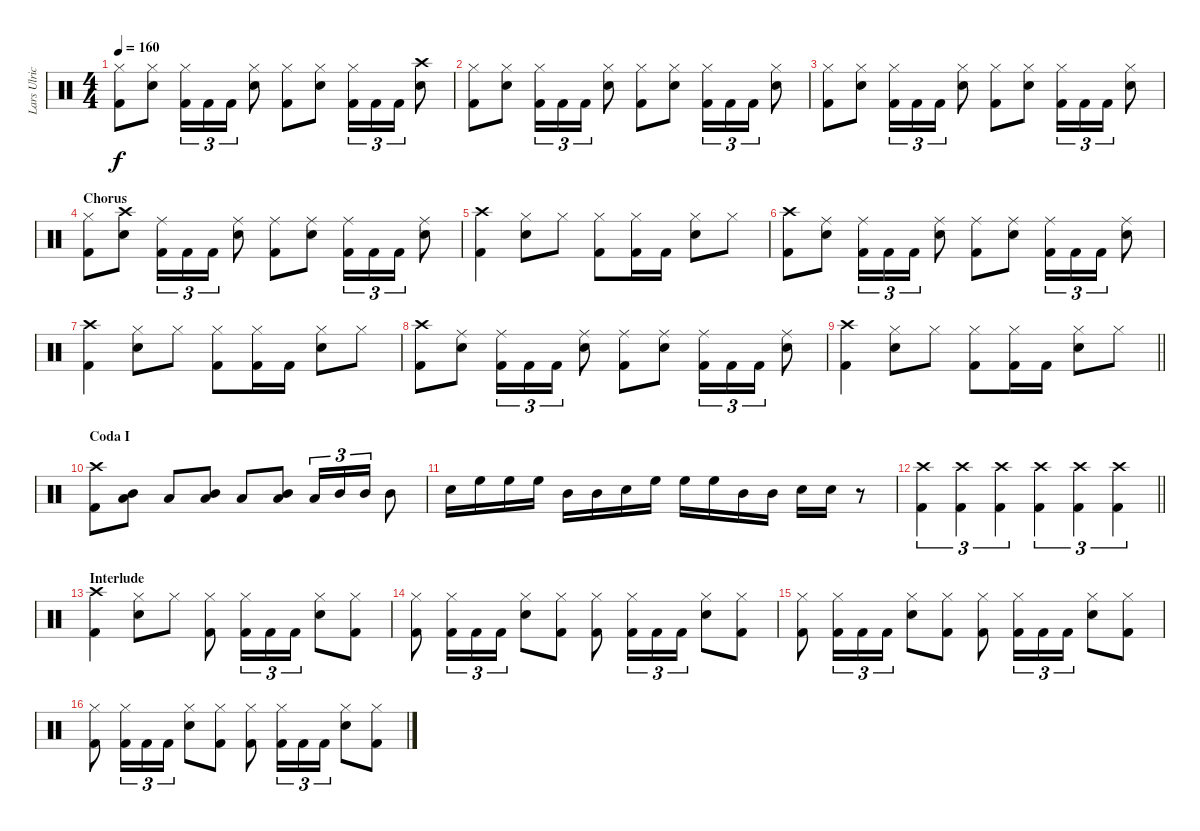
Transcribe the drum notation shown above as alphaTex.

\track ("Lars Ulrich - Drums" "Lars Ulric") {instrument percussion}
\staff {score}
\articulation defaults
\ts (4 4)
\tempo 160
\clef neutral
\ks c
("Hi-Hat (closed)" "Kick (hit) 2").8{dy f} ("Hi-Hat (closed)" "Snare (hit) 2").8 ("Hi-Hat (closed)" "Kick (hit) 2").16{tu (3 2)} "Kick (hit) 2".16{tu (3 2)} "Kick (hit) 2".16{tu (3 2)} ("Hi-Hat (closed)" "Snare (hit) 2").8 ("Hi-Hat (closed)" "Kick (hit) 2").8 ("Hi-Hat (closed)" "Snare (hit) 2").8 ("Hi-Hat (closed)" "Kick (hit) 2").16{tu (3 2)} "Kick (hit) 2".16{tu (3 2)} "Kick (hit) 2".16{tu (3 2)} ("Crash high (hit)" "Snare (hit) 2").8 |
("Hi-Hat (closed)" "Kick (hit) 2").8 ("Hi-Hat (closed)" "Snare (hit) 2").8 ("Hi-Hat (closed)" "Kick (hit) 2").16{tu (3 2)} "Kick (hit) 2".16{tu (3 2)} "Kick (hit) 2".16{tu (3 2)} ("Hi-Hat (closed)" "Snare (hit) 2").8 ("Hi-Hat (closed)" "Kick (hit) 2").8 ("Hi-Hat (closed)" "Snare (hit) 2").8 ("Hi-Hat (closed)" "Kick (hit) 2").16{tu (3 2)} "Kick (hit) 2".16{tu (3 2)} "Kick (hit) 2".16{tu (3 2)} ("Hi-Hat (closed)" "Snare (hit) 2").8 |
("Hi-Hat (closed)" "Kick (hit) 2").8 ("Hi-Hat (closed)" "Snare (hit) 2").8 ("Hi-Hat (closed)" "Kick (hit) 2").16{tu (3 2)} "Kick (hit) 2".16{tu (3 2)} "Kick (hit) 2".16{tu (3 2)} ("Hi-Hat (closed)" "Snare (hit) 2").8 ("Hi-Hat (closed)" "Kick (hit) 2").8 ("Hi-Hat (closed)" "Snare (hit) 2").8 ("Hi-Hat (closed)" "Kick (hit) 2").16{tu (3 2)} "Kick (hit) 2".16{tu (3 2)} "Kick (hit) 2".16{tu (3 2)} ("Hi-Hat (closed)" "Snare (hit) 2").8 |
\section ("" "Chorus")
("Hi-Hat (closed)" "Kick (hit) 2").8 ("Crash high (hit)" "Snare (hit) 2").8 ("Ride (middle)" "Kick (hit) 2").16{tu (3 2)} "Kick (hit) 2".16{tu (3 2)} "Kick (hit) 2".16{tu (3 2)} ("Ride (middle)" "Snare (hit) 2").8 ("Ride (middle)" "Kick (hit) 2").8 ("Ride (middle)" "Snare (hit) 2").8 ("Ride (middle)" "Kick (hit) 2").16{tu (3 2)} "Kick (hit) 2".16{tu (3 2)} "Kick (hit) 2".16{tu (3 2)} ("Ride (middle)" "Snare (hit) 2").8 |
("Crash high (hit)" "Kick (hit) 2").4 ("Hi-Hat (closed)" "Snare (hit) 2").8 "Hi-Hat (closed)".8 ("Hi-Hat (closed)" "Kick (hit) 2").8 ("Hi-Hat (closed)" "Kick (hit) 2").16 "Kick (hit) 2".16 ("Hi-Hat (closed)" "Snare (hit) 2").8 "Hi-Hat (closed)".8 |
("Crash high (hit)" "Kick (hit) 2").8 ("Ride (middle)" "Snare (hit) 2").8 ("Ride (middle)" "Kick (hit) 2").16{tu (3 2)} "Kick (hit) 2".16{tu (3 2)} "Kick (hit) 2".16{tu (3 2)} ("Ride (middle)" "Snare (hit) 2").8 ("Ride (middle)" "Kick (hit) 2").8 ("Ride (middle)" "Snare (hit) 2").8 ("Ride (middle)" "Kick (hit) 2").16{tu (3 2)} "Kick (hit) 2".16{tu (3 2)} "Kick (hit) 2".16{tu (3 2)} ("Ride (middle)" "Snare (hit) 2").8 |
("Crash high (hit)" "Kick (hit) 2").4 ("Hi-Hat (closed)" "Snare (hit) 2").8 "Hi-Hat (closed)".8 ("Hi-Hat (closed)" "Kick (hit) 2").8 ("Hi-Hat (closed)" "Kick (hit) 2").16 "Kick (hit) 2".16 ("Hi-Hat (closed)" "Snare (hit) 2").8 "Hi-Hat (closed)".8 |
("Crash high (hit)" "Kick (hit) 2").8 ("Ride (middle)" "Snare (hit) 2").8 ("Ride (middle)" "Kick (hit) 2").16{tu (3 2)} "Kick (hit) 2".16{tu (3 2)} "Kick (hit) 2".16{tu (3 2)} ("Ride (middle)" "Snare (hit) 2").8 ("Ride (middle)" "Kick (hit) 2").8 ("Ride (middle)" "Snare (hit) 2").8 ("Ride (middle)" "Kick (hit) 2").16{tu (3 2)} "Kick (hit) 2".16{tu (3 2)} "Kick (hit) 2".16{tu (3 2)} ("Ride (middle)" "Snare (hit) 2").8 |
\barLineRight lightlight
("Crash high (hit)" "Kick (hit) 2").4 ("Hi-Hat (closed)" "Snare (hit) 2").8 "Hi-Hat (closed)".8 ("Hi-Hat (closed)" "Kick (hit) 2").8 ("Hi-Hat (closed)" "Kick (hit) 2").16 "Kick (hit) 2".16 ("Hi-Hat (closed)" "Snare (hit) 2").8 "Hi-Hat (closed)".8 |
\section ("" "Coda I")
("Crash high (hit)" "Kick (hit) 2").8 ("Mid Tom (hit)" "Low Tom (hit)").8 "Low Tom (hit)".8 ("Mid Tom (hit)" "Low Tom (hit)").8 "Low Tom (hit)".8 ("Mid Tom (hit)" "Low Tom (hit)").8 "Low Tom (hit)".16{tu (3 2)} "Mid Tom (hit)".16{tu (3 2)} "Mid Tom (hit)".16{tu (3 2)} "Mid Tom (hit)".8 |
"Snare (hit) 2".16 "High Floor Tom (hit)".16 "High Floor Tom (hit)".16 "High Floor Tom (hit)".16 "Mid Tom (hit)".16 "Mid Tom (hit)".16 "Snare (hit) 2".16 "High Floor Tom (hit)".16 "High Floor Tom (hit)".16 "High Floor Tom (hit)".16 "Mid Tom (hit)".16 "Mid Tom (hit)".16 "Snare (hit) 2".16 "Snare (hit) 2".16 r.8 |
\barLineRight lightlight
("Crash high (hit)" "Kick (hit) 2").4{tu (3 2)} ("Crash high (hit)" "Kick (hit) 2").4{tu (3 2)} ("Crash high (hit)" "Kick (hit) 2").4{tu (3 2)} ("Crash high (hit)" "Kick (hit) 2").4{tu (3 2)} ("Crash high (hit)" "Kick (hit) 2").4{tu (3 2)} ("Crash high (hit)" "Kick (hit) 2").4{tu (3 2)} |
\section ("" "Interlude")
("Crash high (hit)" "Kick (hit) 2").4 ("Hi-Hat (closed)" "Snare (hit) 2").8 "Hi-Hat (closed)".8 ("Hi-Hat (closed)" "Kick (hit) 2").8 ("Hi-Hat (closed)" "Kick (hit) 2").16{tu (3 2)} "Kick (hit) 2".16{tu (3 2)} "Kick (hit) 2".16{tu (3 2)} ("Hi-Hat (closed)" "Snare (hit) 2").8 ("Hi-Hat (closed)" "Kick (hit) 2").8 |
("Hi-Hat (closed)" "Kick (hit) 2").8 ("Hi-Hat (closed)" "Kick (hit) 2").16{tu (3 2)} "Kick (hit) 2".16{tu (3 2)} "Kick (hit) 2".16{tu (3 2)} ("Hi-Hat (closed)" "Snare (hit) 2").8 ("Hi-Hat (closed)" "Kick (hit) 2").8 ("Hi-Hat (closed)" "Kick (hit) 2").8 ("Hi-Hat (closed)" "Kick (hit) 2").16{tu (3 2)} "Kick (hit) 2".16{tu (3 2)} "Kick (hit) 2".16{tu (3 2)} ("Hi-Hat (closed)" "Snare (hit) 2").8 ("Hi-Hat (closed)" "Kick (hit) 2").8 |
("Hi-Hat (closed)" "Kick (hit) 2").8 ("Hi-Hat (closed)" "Kick (hit) 2").16{tu (3 2)} "Kick (hit) 2".16{tu (3 2)} "Kick (hit) 2".16{tu (3 2)} ("Hi-Hat (closed)" "Snare (hit) 2").8 ("Hi-Hat (closed)" "Kick (hit) 2").8 ("Hi-Hat (closed)" "Kick (hit) 2").8 ("Hi-Hat (closed)" "Kick (hit) 2").16{tu (3 2)} "Kick (hit) 2".16{tu (3 2)} "Kick (hit) 2".16{tu (3 2)} ("Hi-Hat (closed)" "Snare (hit) 2").8 ("Hi-Hat (closed)" "Kick (hit) 2").8 |
("Hi-Hat (closed)" "Kick (hit) 2").8 ("Hi-Hat (closed)" "Kick (hit) 2").16{tu (3 2)} "Kick (hit) 2".16{tu (3 2)} "Kick (hit) 2".16{tu (3 2)} ("Hi-Hat (closed)" "Snare (hit) 2").8 ("Hi-Hat (closed)" "Kick (hit) 2").8 ("Hi-Hat (closed)" "Kick (hit) 2").8 ("Hi-Hat (closed)" "Kick (hit) 2").16{tu (3 2)} "Kick (hit) 2".16{tu (3 2)} "Kick (hit) 2".16{tu (3 2)} ("Hi-Hat (closed)" "Snare (hit) 2").8 ("Hi-Hat (closed)" "Kick (hit) 2").8
